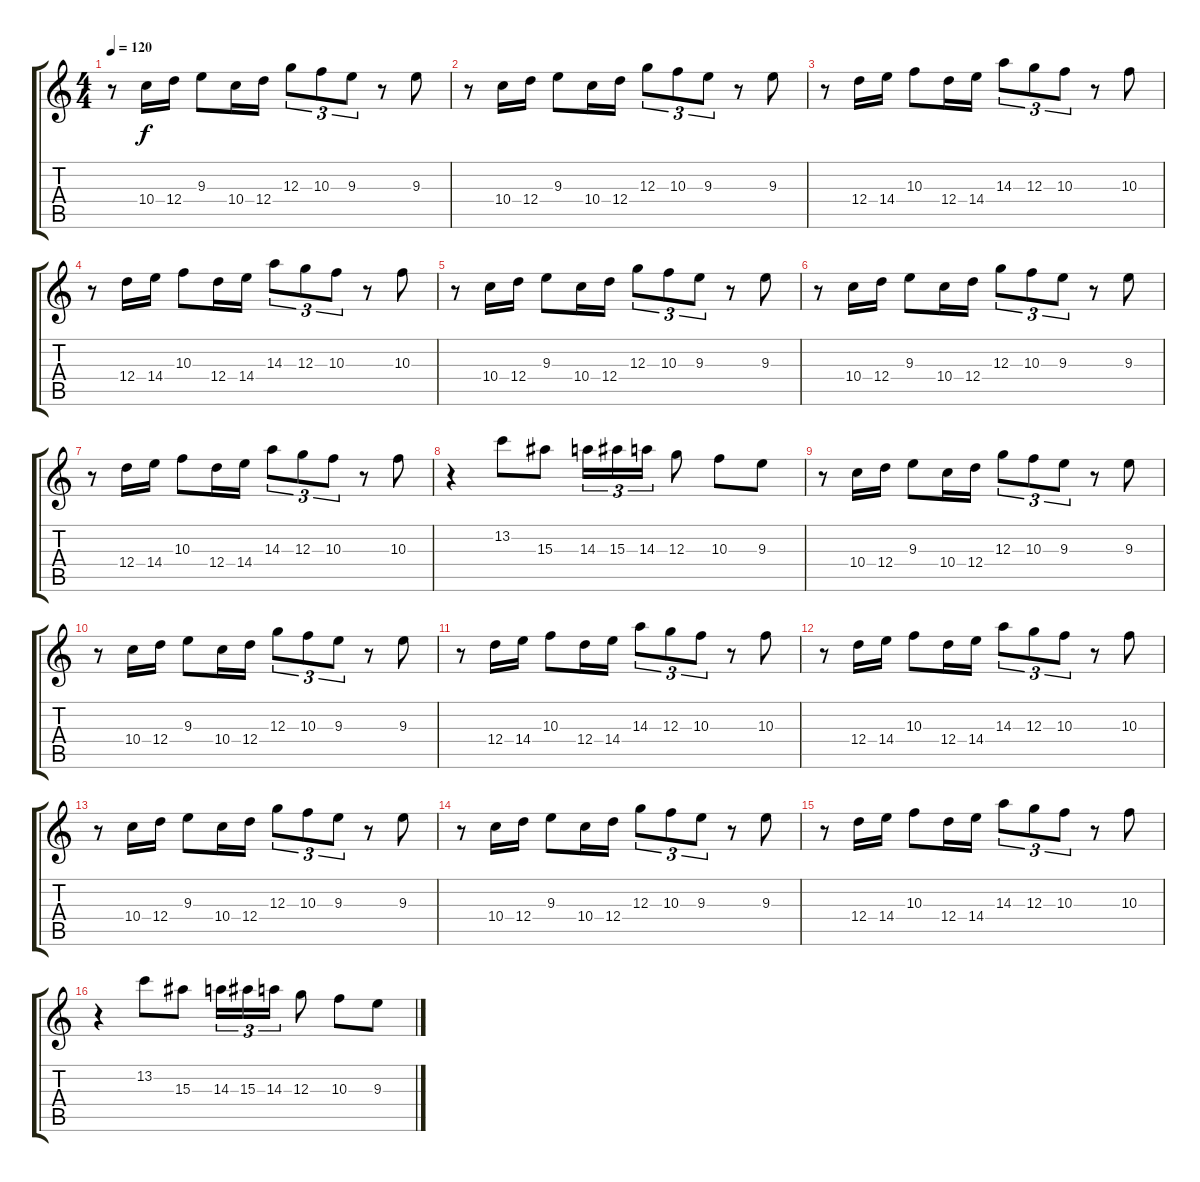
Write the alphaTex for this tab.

\track "" {instrument acousticguitarsteel}
\staff {score tabs}
\tuning (E4 B3 G3 D3 A2 E2) {hide}
\ts (4 4)
\tempo 120
\clef g2
\ks c
r.8{dy f} 10.4.16 12.4.16 9.3.8 10.4.16 12.4.16 12.3.8{tu (3 2)} 10.3.8{tu (3 2)} 9.3.8{tu (3 2)} r.8 9.3.8 |
r.8 10.4.16 12.4.16 9.3.8 10.4.16 12.4.16 12.3.8{tu (3 2)} 10.3.8{tu (3 2)} 9.3.8{tu (3 2)} r.8 9.3.8 |
r.8 12.4.16 14.4.16 10.3.8 12.4.16 14.4.16 14.3.8{tu (3 2)} 12.3.8{tu (3 2)} 10.3.8{tu (3 2)} r.8 10.3.8 |
r.8 12.4.16 14.4.16 10.3.8 12.4.16 14.4.16 14.3.8{tu (3 2)} 12.3.8{tu (3 2)} 10.3.8{tu (3 2)} r.8 10.3.8 |
r.8 10.4.16 12.4.16 9.3.8 10.4.16 12.4.16 12.3.8{tu (3 2)} 10.3.8{tu (3 2)} 9.3.8{tu (3 2)} r.8 9.3.8 |
r.8 10.4.16 12.4.16 9.3.8 10.4.16 12.4.16 12.3.8{tu (3 2)} 10.3.8{tu (3 2)} 9.3.8{tu (3 2)} r.8 9.3.8 |
r.8 12.4.16 14.4.16 10.3.8 12.4.16 14.4.16 14.3.8{tu (3 2)} 12.3.8{tu (3 2)} 10.3.8{tu (3 2)} r.8 10.3.8 |
r.4 13.2.8 15.3.8 14.3.16{tu (3 2)} 15.3.16{tu (3 2)} 14.3.16{tu (3 2)} 12.3.8 10.3.8 9.3.8 |
r.8 10.4.16 12.4.16 9.3.8 10.4.16 12.4.16 12.3.8{tu (3 2)} 10.3.8{tu (3 2)} 9.3.8{tu (3 2)} r.8 9.3.8 |
r.8 10.4.16 12.4.16 9.3.8 10.4.16 12.4.16 12.3.8{tu (3 2)} 10.3.8{tu (3 2)} 9.3.8{tu (3 2)} r.8 9.3.8 |
r.8 12.4.16 14.4.16 10.3.8 12.4.16 14.4.16 14.3.8{tu (3 2)} 12.3.8{tu (3 2)} 10.3.8{tu (3 2)} r.8 10.3.8 |
r.8 12.4.16 14.4.16 10.3.8 12.4.16 14.4.16 14.3.8{tu (3 2)} 12.3.8{tu (3 2)} 10.3.8{tu (3 2)} r.8 10.3.8 |
r.8 10.4.16 12.4.16 9.3.8 10.4.16 12.4.16 12.3.8{tu (3 2)} 10.3.8{tu (3 2)} 9.3.8{tu (3 2)} r.8 9.3.8 |
r.8 10.4.16 12.4.16 9.3.8 10.4.16 12.4.16 12.3.8{tu (3 2)} 10.3.8{tu (3 2)} 9.3.8{tu (3 2)} r.8 9.3.8 |
r.8 12.4.16 14.4.16 10.3.8 12.4.16 14.4.16 14.3.8{tu (3 2)} 12.3.8{tu (3 2)} 10.3.8{tu (3 2)} r.8 10.3.8 |
r.4 13.2.8 15.3.8 14.3.16{tu (3 2)} 15.3.16{tu (3 2)} 14.3.16{tu (3 2)} 12.3.8 10.3.8 9.3.8
